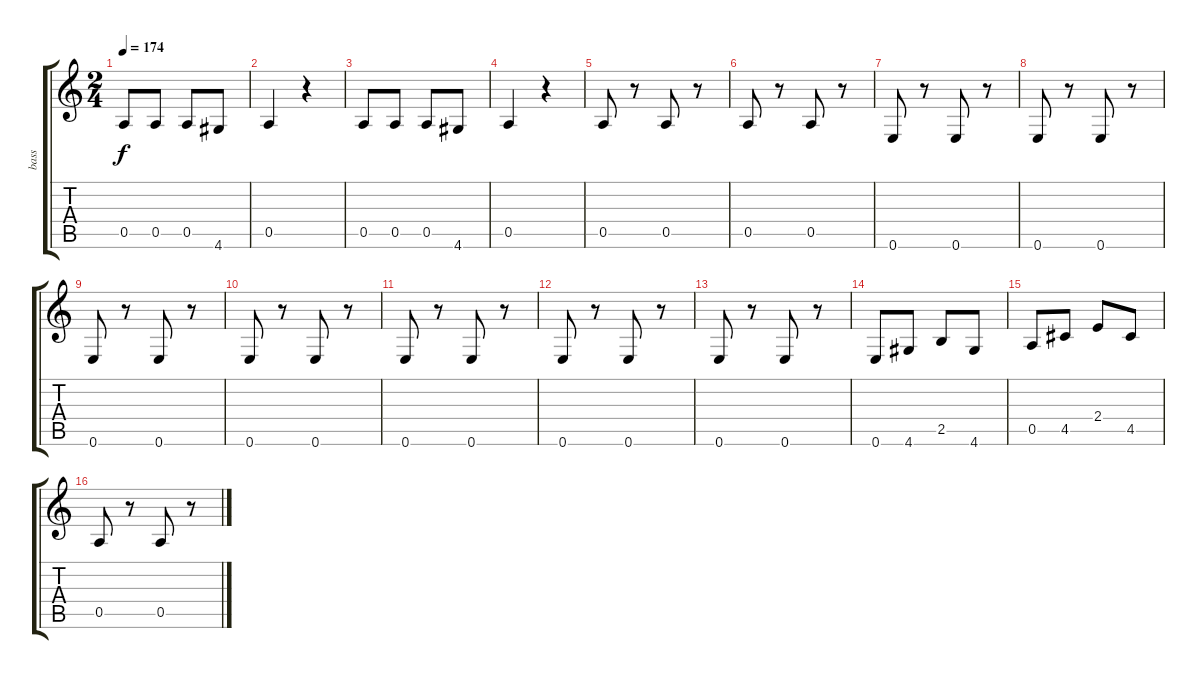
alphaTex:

\track ("bass" "bass") {instrument electricbassfinger}
\staff {score tabs}
\tuning (E4 B3 G3 D3 A2 E2) {hide}
\ts (2 4)
\tempo 174
\clef g2
\ks c
0.5.8{dy f} 0.5.8 0.5.8 4.6.8 |
0.5.4 r.4 |
0.5.8 0.5.8 0.5.8 4.6.8 |
0.5.4 r.4 |
0.5.8 r.8 0.5.8 r.8 |
0.5.8 r.8 0.5.8 r.8 |
0.6.8 r.8 0.6.8 r.8 |
0.6.8 r.8 0.6.8 r.8 |
0.6.8 r.8 0.6.8 r.8 |
0.6.8 r.8 0.6.8 r.8 |
0.6.8 r.8 0.6.8 r.8 |
0.6.8 r.8 0.6.8 r.8 |
0.6.8 r.8 0.6.8 r.8 |
0.6.8 4.6.8 2.5.8 4.6.8 |
0.5.8 4.5.8 2.4.8 4.5.8 |
0.5.8 r.8 0.5.8 r.8
